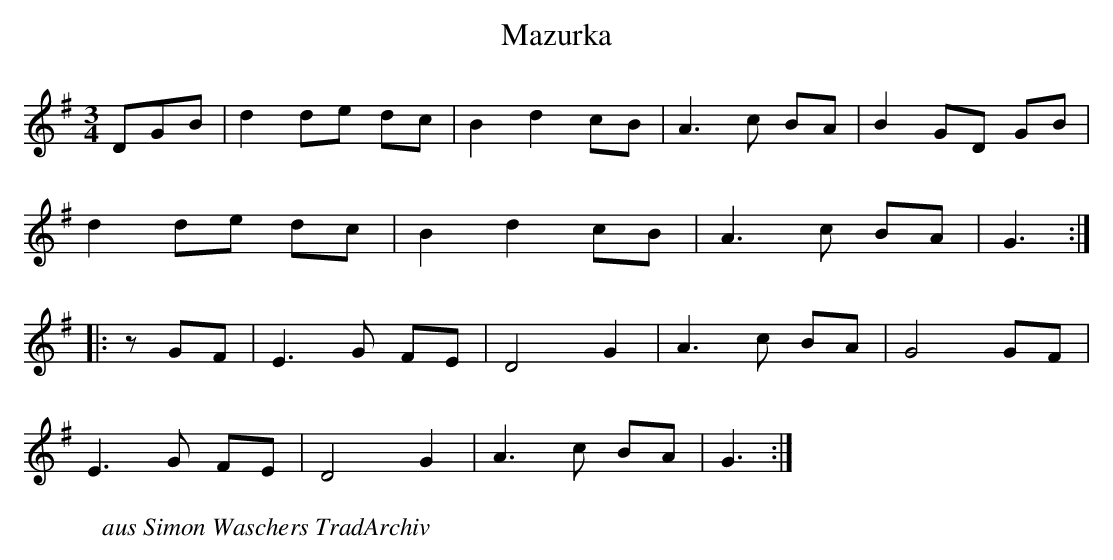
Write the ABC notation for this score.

X:1
T:Mazurka
M:3/4
L:1/8
K:G
DGB |\
d2de dc | B2d2cB | A3c BA | B2GD GB |
d2de dc | B2d2cB | A3c BA | G3 :|
|: zGF |\
E3G FE | D4G2 | A3c BA | G4GF |
E3G FE | D4G2 | A3c BA | G3 :|
W:aus Simon Waschers TradArchiv
